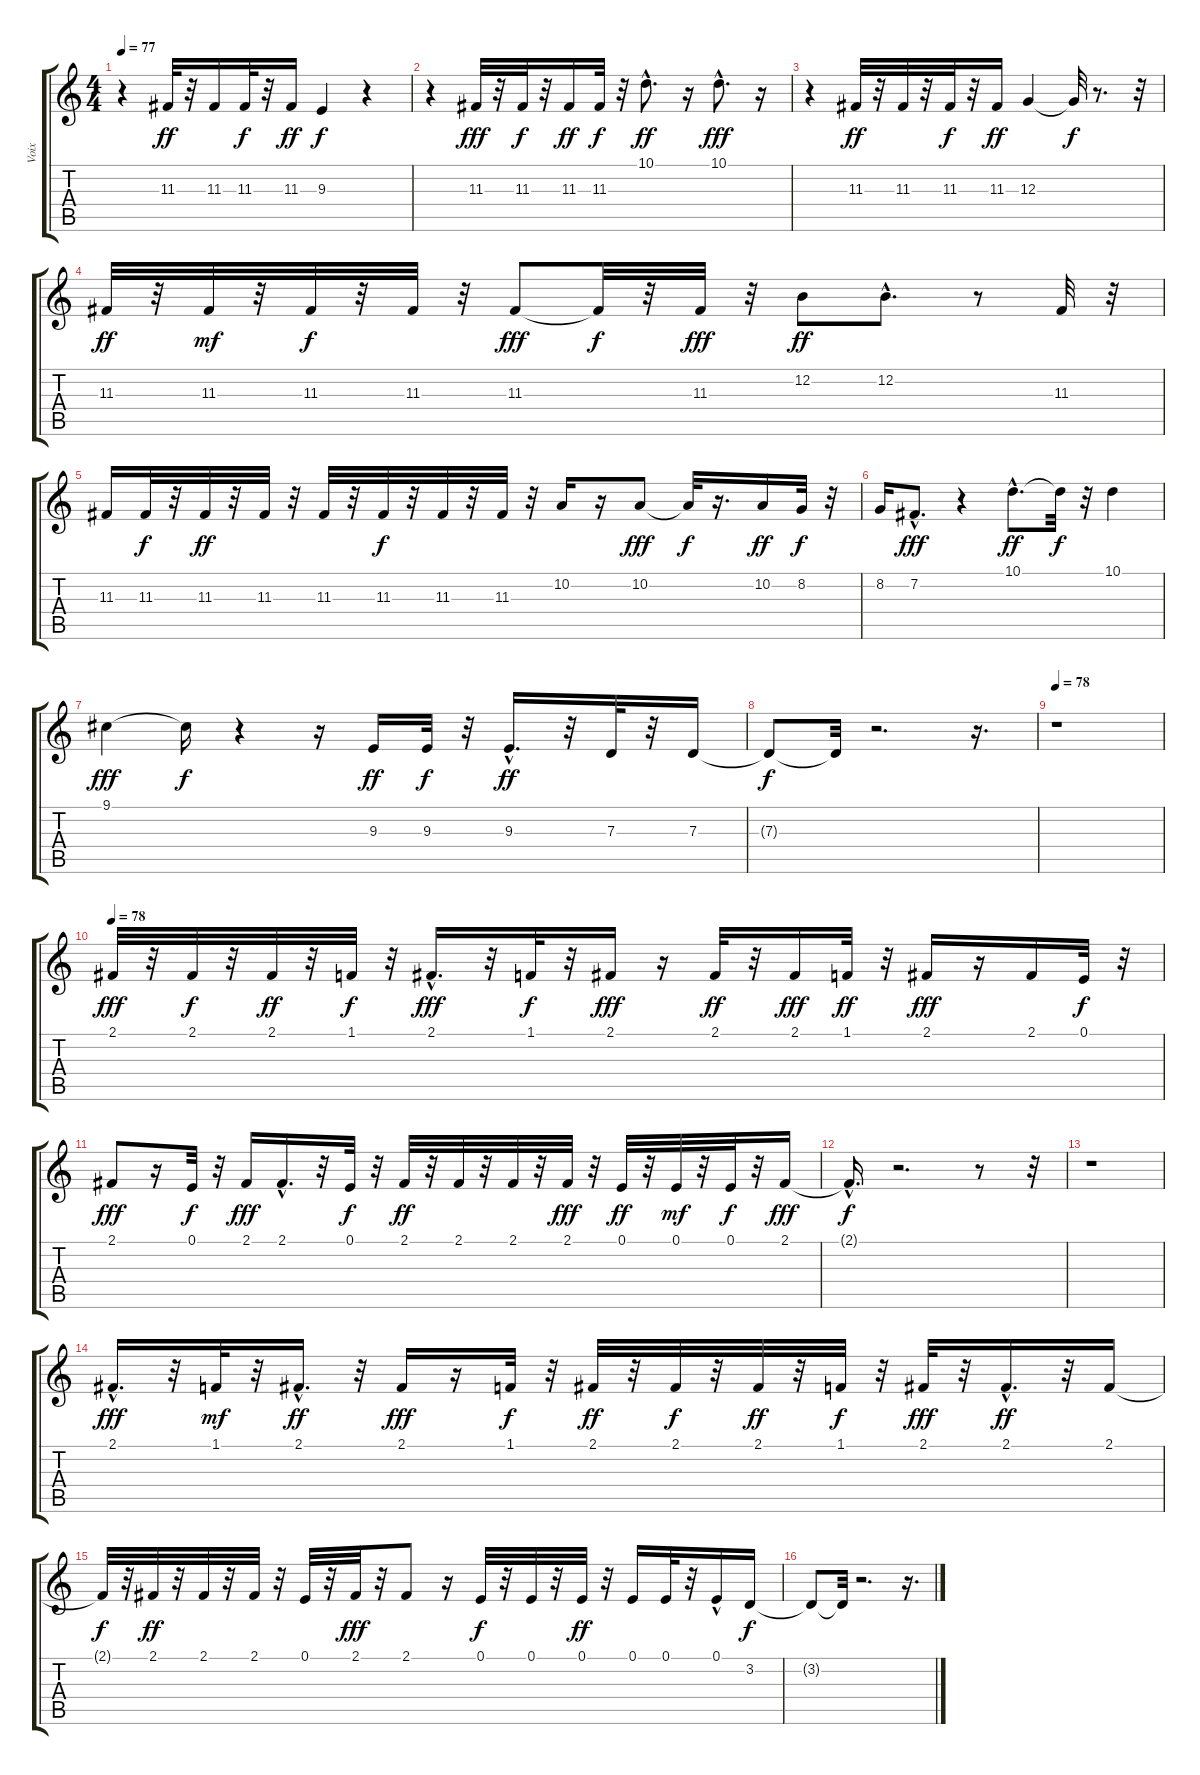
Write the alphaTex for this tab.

\track ("Voix" "Voix") {instrument tangoaccordion}
\staff {score tabs}
\tuning (E4 B3 G3 D3 A2 E2) {hide}
\ts (4 4)
\tempo 77
\clef g2
\ks c
r.4{dy ff} 11.3.32 r.32 11.3.16 11.3.32{dy f} r.32 11.3.16{dy ff} 9.3.4{dy f} r.4 |
r.4 11.3.32{dy fff} r.32 11.3.32{dy f} r.32 11.3.16{dy ff} 11.3.32{dy f} r.32 10.1{hac}.8{d dy ff} r.16 10.1{hac}.8{d dy fff} r.16 |
r.4 11.3.32{dy ff} r.32 11.3.32 r.32 11.3.32{dy f} r.32 11.3.16{dy ff} 12.3.4 12.3{t}.32{dy f} r.8{d} r.32 |
11.3.32{dy ff} r.32 11.3.32{dy mf} r.32 11.3.32{dy f} r.32 11.3.32 r.32 11.3.8{dy fff} 11.3{t}.32{dy f} r.32 11.3.32{dy fff} r.32 12.2.8{dy ff} 12.2{hac}.8{d} r.8 11.3.32 r.32 |
11.3.16 11.3.32{dy f} r.32 11.3.32{dy ff} r.32 11.3.32 r.32 11.3.32 r.32 11.3.32{dy f} r.32 11.3.32 r.32 11.3.32 r.32 10.2.16 r.16 10.2.8{dy fff} 10.2{t}.32{dy f} r.16{d} 10.2.16{dy ff} 8.2.32{dy f} r.32 |
8.2.16 7.2{hac}.8{d dy fff} r.4 10.1{hac}.8{d dy ff} 10.1{t}.32{dy f} r.32 10.1.4 |
9.1.4{dy fff} 9.1{t}.16{dy f} r.4 r.16 9.3.16{dy ff} 9.3.32{dy f} r.32 9.3{hac}.16{d dy ff} r.32 7.3.32 r.32 7.3.16 |
7.3{t}.8{dy f} 7.3{t}.32 r.2{d} r.16{d} |
\tempo 78
r.1 |
\tempo 78
2.1.32{dy fff} r.32 2.1.32{dy f} r.32 2.1.32{dy ff} r.32 1.1.32{dy f} r.32 2.1{hac}.16{d dy fff} r.32 1.1.32{dy f} r.32 2.1.16{dy fff} r.16 2.1.32{dy ff} r.32 2.1.16{dy fff} 1.1.32{dy ff} r.32 2.1.16{dy fff} r.16 2.1.16 0.1.32{dy f} r.32 |
2.1.8{dy fff} r.16 0.1.32{dy f} r.32 2.1.16{dy fff} 2.1{hac}.16{d} r.32 0.1.32{dy f} r.32 2.1.32{dy ff} r.32 2.1.32 r.32 2.1.32 r.32 2.1.32{dy fff} r.32 0.1.32{dy ff} r.32 0.1.32{dy mf} r.32 0.1.32{dy f} r.32 2.1.16{dy fff} |
2.1{hac t}.16{d dy f} r.2{d} r.8 r.32 |
r.1 |
2.1{hac}.16{d dy fff} r.32 1.1.32{dy mf} r.32 2.1{hac}.16{d dy ff} r.32 2.1.16{dy fff} r.16 1.1.32{dy f} r.32 2.1.32{dy ff} r.32 2.1.32{dy f} r.32 2.1.32{dy ff} r.32 1.1.32{dy f} r.32 2.1.32{dy fff} r.32 2.1{hac}.16{d dy ff} r.32 2.1.16 |
2.1{t}.32{dy f} r.32 2.1.32{dy ff} r.32 2.1.32 r.32 2.1.32 r.32 0.1.32 r.32 2.1.32{dy fff} r.32 2.1.8 r.16 0.1.32{dy f} r.32 0.1.32 r.32 0.1.32{dy ff} r.32 0.1.16 0.1.32 r.32 0.1{hac}.16 3.2.16{dy f} |
3.2{t}.8 3.2{t}.32 r.2{d} r.16{d}
